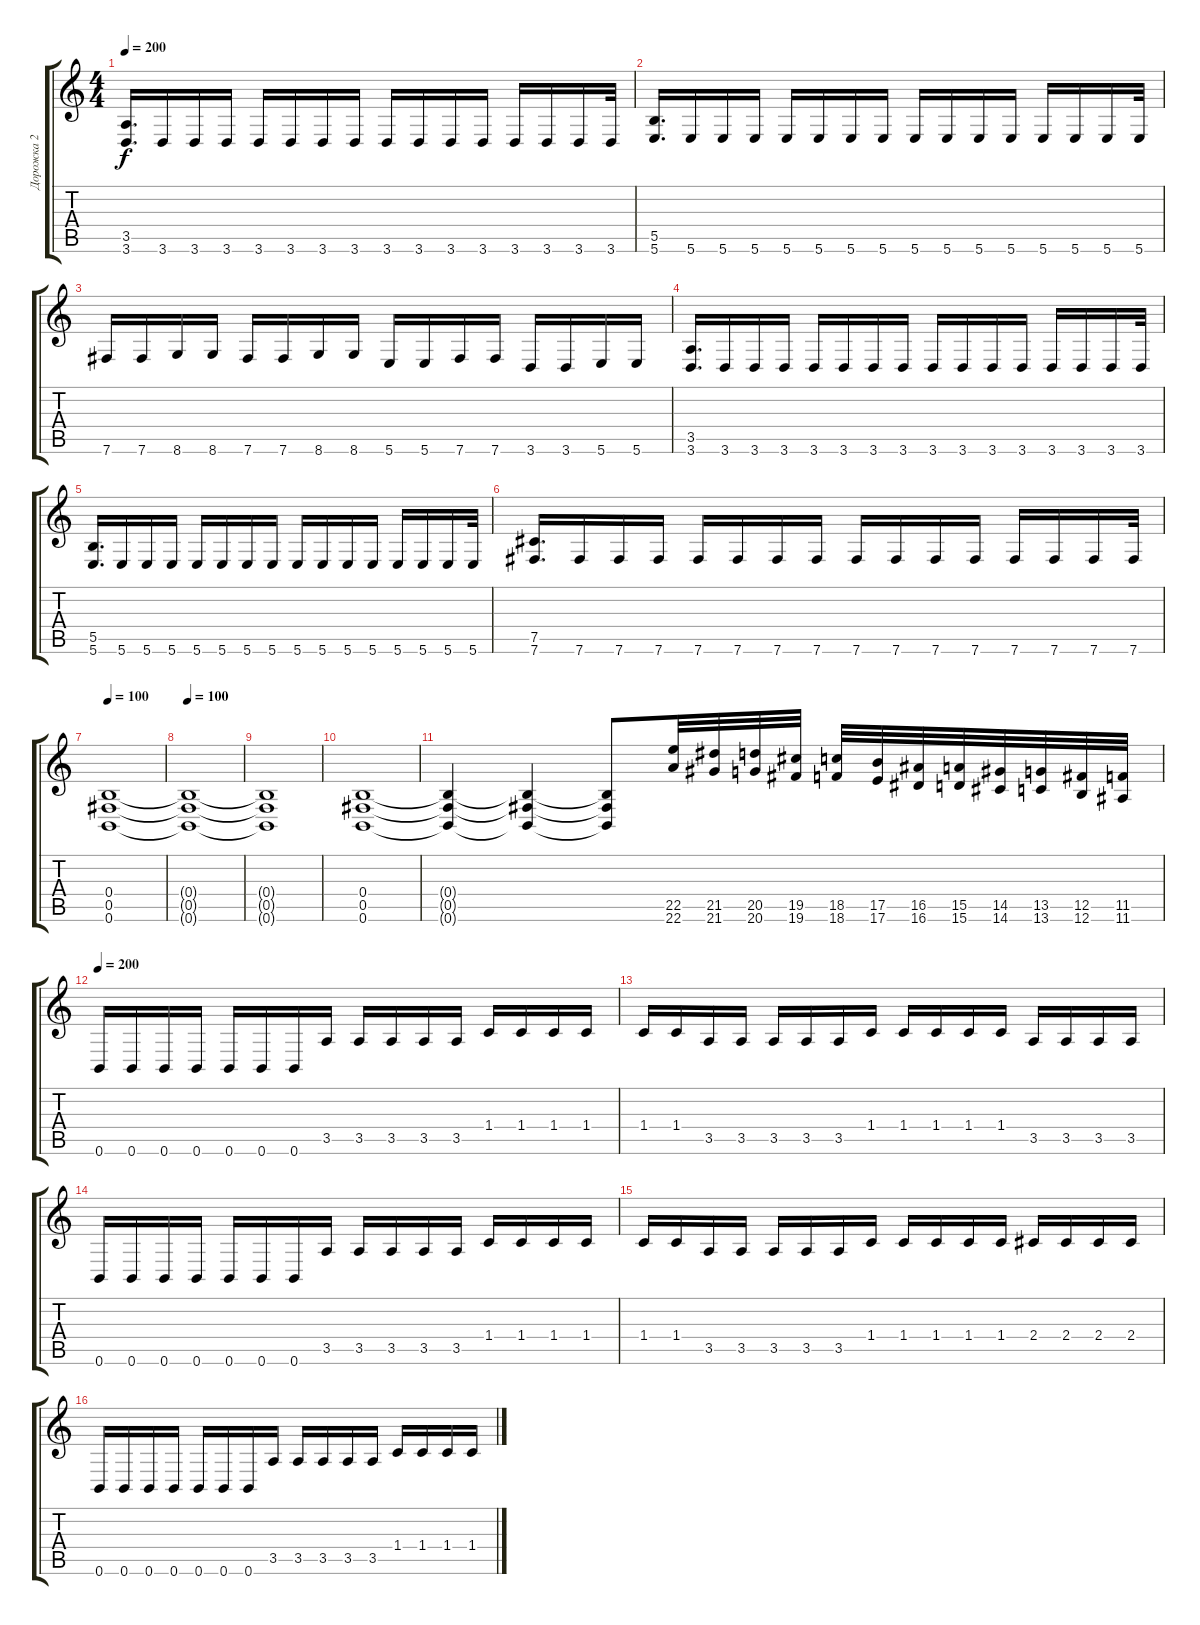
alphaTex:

\track ("Дорожка 2" "Дорожка 2") {instrument distortionguitar}
\staff {score tabs}
\tuning (Db4 Ab3 E3 B2 Gb2 B1) {hide}
\ts (4 4)
\tempo 200
\clef g2
\ks c
(3.5 3.6).16{d dy f} 3.6.16 3.6.16 3.6.16 3.6.16 3.6.16 3.6.16 3.6.16 3.6.16 3.6.16 3.6.16 3.6.16 3.6.16 3.6.16 3.6.16 3.6.32 |
(5.5 5.6).16{d} 5.6.16 5.6.16 5.6.16 5.6.16 5.6.16 5.6.16 5.6.16 5.6.16 5.6.16 5.6.16 5.6.16 5.6.16 5.6.16 5.6.16 5.6.32 |
7.6.16 7.6.16 8.6.16 8.6.16 7.6.16 7.6.16 8.6.16 8.6.16 5.6.16 5.6.16 7.6.16 7.6.16 3.6.16 3.6.16 5.6.16 5.6.16 |
(3.5 3.6).16{d} 3.6.16 3.6.16 3.6.16 3.6.16 3.6.16 3.6.16 3.6.16 3.6.16 3.6.16 3.6.16 3.6.16 3.6.16 3.6.16 3.6.16 3.6.32 |
(5.5 5.6).16{d} 5.6.16 5.6.16 5.6.16 5.6.16 5.6.16 5.6.16 5.6.16 5.6.16 5.6.16 5.6.16 5.6.16 5.6.16 5.6.16 5.6.16 5.6.32 |
(7.5 7.6).16{d} 7.6.16 7.6.16 7.6.16 7.6.16 7.6.16 7.6.16 7.6.16 7.6.16 7.6.16 7.6.16 7.6.16 7.6.16 7.6.16 7.6.16 7.6.32 |
\tempo 100
(0.4 0.5 0.6).1 |
\tempo 100
(0.4{t} 0.5{t} 0.6{t}).1 |
(0.4{t} 0.5{t} 0.6{t}).1 |
(0.4 0.5 0.6).1 |
(0.4{t} 0.5{t} 0.6{t}).4 (0.4{t} 0.5{t} 0.6{t}).4 (0.4{t} 0.5{t} 0.6{t}).8 (22.5 22.6).32{volume 13 instrument guitarfretnoise} (21.5 21.6).32 (20.5 20.6).32 (19.5 19.6).32 (18.5 18.6).32 (17.5 17.6).32 (16.5 16.6).32 (15.5 15.6).32 (14.5 14.6).32 (13.5 13.6).32 (12.5 12.6).32 (11.5 11.6).32 |
\tempo 200
0.6.16{instrument distortionguitar} 0.6.16 0.6.16 0.6.16 0.6.16 0.6.16 0.6.16 3.5.16 3.5.16 3.5.16 3.5.16 3.5.16 1.4.16 1.4.16 1.4.16 1.4.16 |
1.4.16 1.4.16 3.5.16 3.5.16 3.5.16 3.5.16 3.5.16 1.4.16 1.4.16 1.4.16 1.4.16 1.4.16 3.5.16 3.5.16 3.5.16 3.5.16 |
0.6.16 0.6.16 0.6.16 0.6.16 0.6.16 0.6.16 0.6.16 3.5.16 3.5.16 3.5.16 3.5.16 3.5.16 1.4.16 1.4.16 1.4.16 1.4.16 |
1.4.16 1.4.16 3.5.16 3.5.16 3.5.16 3.5.16 3.5.16 1.4.16 1.4.16 1.4.16 1.4.16 1.4.16 2.4.16 2.4.16 2.4.16 2.4.16 |
0.6.16 0.6.16 0.6.16 0.6.16 0.6.16 0.6.16 0.6.16 3.5.16 3.5.16 3.5.16 3.5.16 3.5.16 1.4.16 1.4.16 1.4.16 1.4.16
